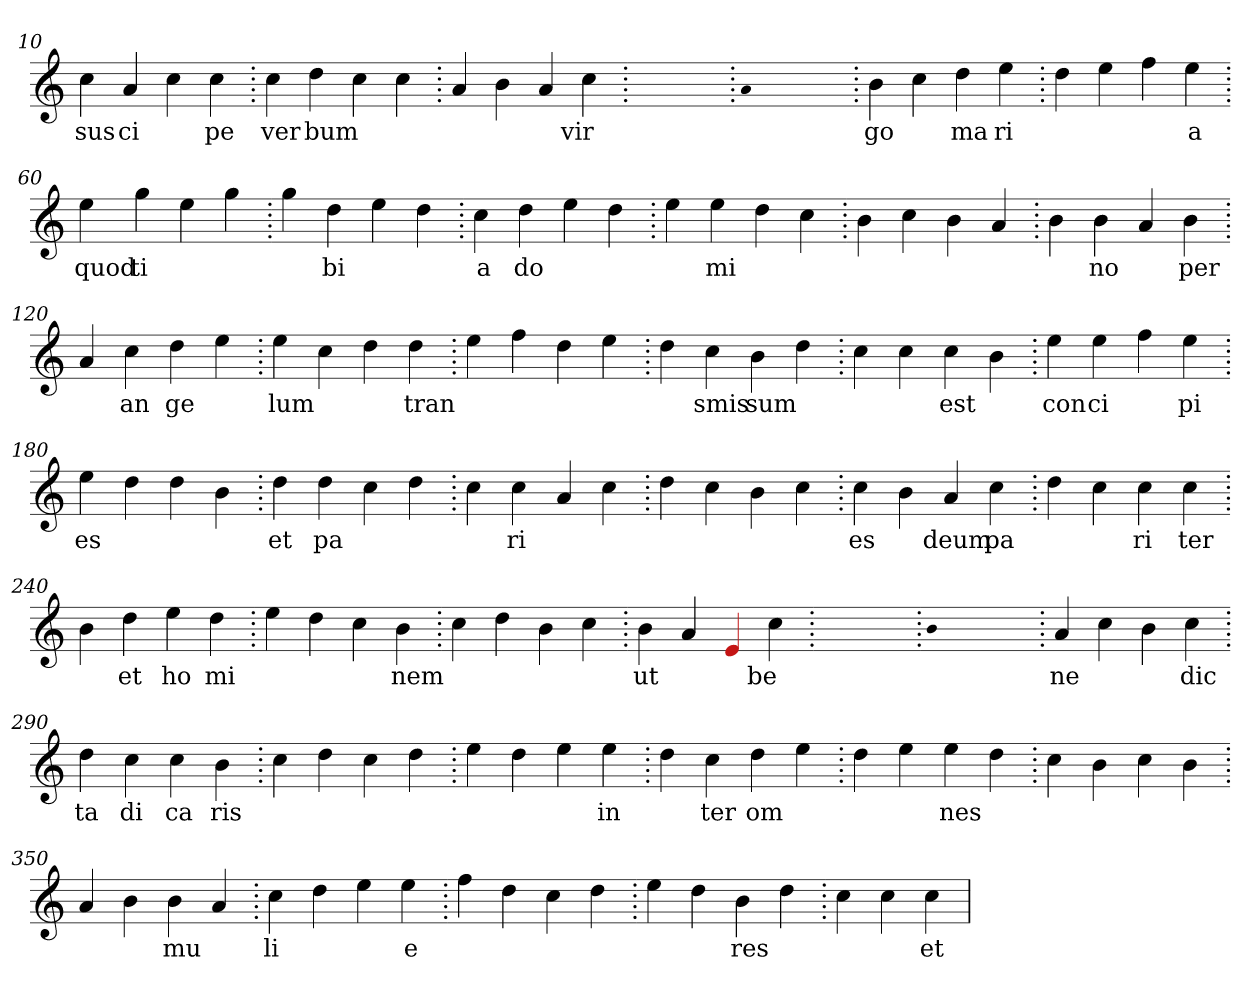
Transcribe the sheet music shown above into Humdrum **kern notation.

**kern	**text
*part1	*part1
*staff1	*staff1
*clefG2	*
=10.	=10.
4cc	sus
4a	ci
4cc	.
4cc	pe
=20.	=20.
4cc	ver
4dd	bum
4cc	.
4cc	.
=30.	=30.
4a	.
4b	.
4a	.
4cc	vir
=40.	=40.
1ryy	.
=40.	=40.
qqa	.
1ryy	.
=40.	=40.
4b	go
4cc	.
4dd	ma
4ee	ri
=50.	=50.
4dd	.
4ee	.
4ff	.
4ee	a
=60.	=60.
4ee	quod
4gg	ti
4ee	.
4gg	.
=70.	=70.
4gg	.
4dd	bi
4ee	.
4dd	.
=80.	=80.
4cc	a
4dd	do
4ee	.
4dd	.
=90.	=90.
4ee	.
4ee	mi
4dd	.
4cc	.
=100.	=100.
4b	.
4cc	.
4b	.
4a	.
=110.	=110.
4b	.
4b	no
4a	.
4b	per
=120.	=120.
4a	.
4cc	an
4dd	ge
4ee	.
=130.	=130.
4ee	lum
4cc	.
4dd	.
4dd	tran
=140.	=140.
4ee	.
4ff	.
4dd	.
4ee	.
=150.	=150.
4dd	.
4cc	smis
4b	sum
4dd	.
=160.	=160.
4cc	.
4cc	.
4cc	est
4b	.
=170.	=170.
4ee	con
4ee	ci
4ff	.
4ee	pi
=180.	=180.
4ee	es
4dd	.
4dd	.
4b	.
=190.	=190.
4dd	et
4dd	pa
4cc	.
4dd	.
=200.	=200.
4cc	.
4cc	ri
4a	.
4cc	.
=210.	=210.
4dd	.
4cc	.
4b	.
4cc	.
=220.	=220.
4cc	es
4b	.
4a	deum
4cc	pa
=230.	=230.
4dd	.
4cc	.
4cc	ri
4cc	ter
=240.	=240.
4b	.
4dd	et
4ee	ho
4dd	mi
=250.	=250.
4ee	.
4dd	.
4cc	.
4b	nem
=260.	=260.
4cc	.
4dd	.
4b	.
4cc	.
=270.	=270.
4b	ut
4a	.
4Re	.
4cc	be
=280.	=280.
1ryy	.
=280.	=280.
qqb	.
1ryy	.
=280.	=280.
4a	ne
4cc	.
4b	.
4cc	dic
=290.	=290.
4dd	ta
4cc	di
4cc	ca
4b	ris
=300.	=300.
4cc	.
4dd	.
4cc	.
4dd	.
=310.	=310.
4ee	.
4dd	.
4ee	.
4ee	in
=320.	=320.
4dd	.
4cc	ter
4dd	om
4ee	.
=330.	=330.
4dd	.
4ee	.
4ee	nes
4dd	.
=340.	=340.
4cc	.
4b	.
4cc	.
4b	.
=350.	=350.
4a	.
4b	.
4b	mu
4a	.
=360.	=360.
4cc	li
4dd	.
4ee	.
4ee	e
=370.	=370.
4ff	.
4dd	.
4cc	.
4dd	.
=380.	=380.
4ee	.
4dd	.
4b	res
4dd	.
=390.	=390.
4cc	.
4cc	.
4cc	et
=	=
*-	*-
